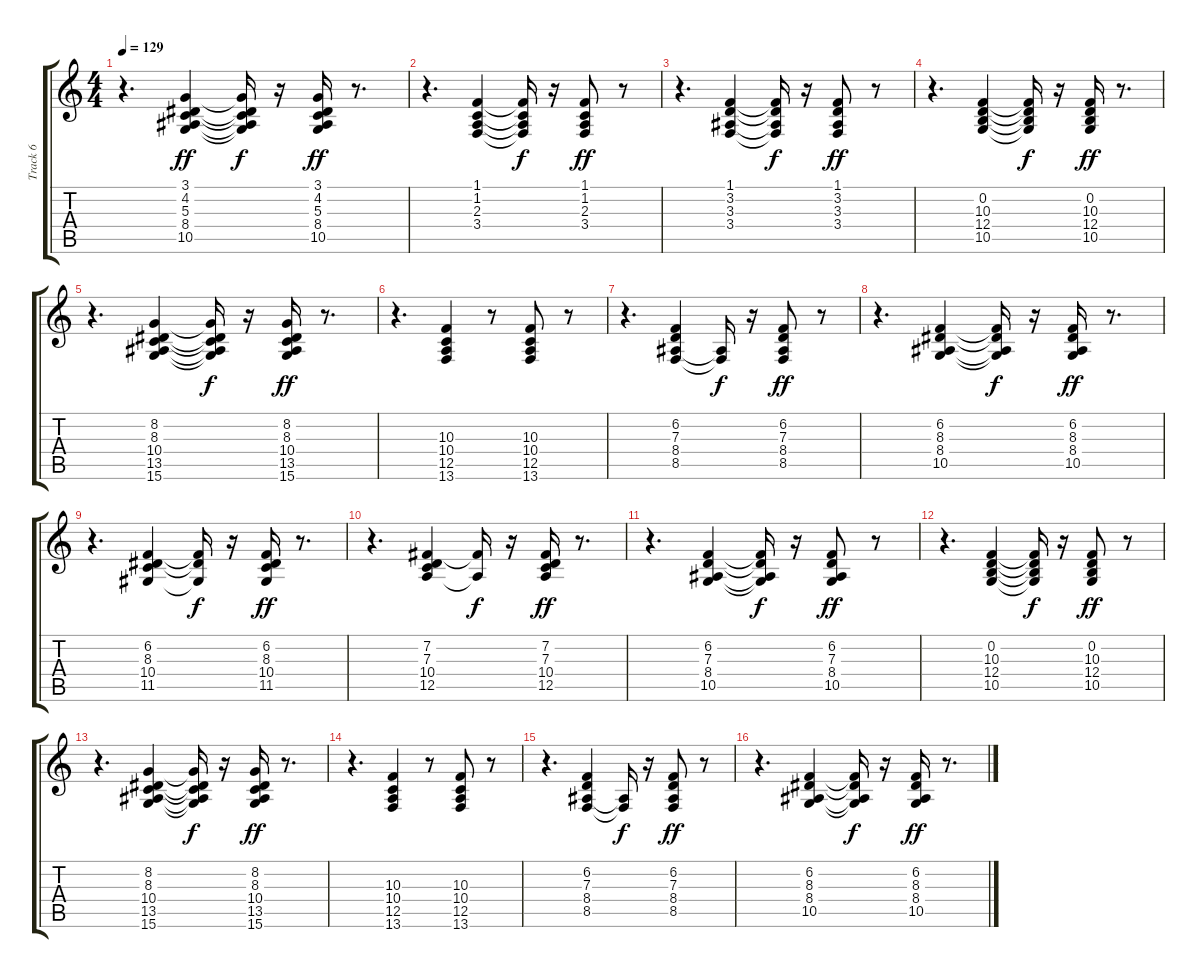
\track ("Track 6" "Track 6") {instrument synthbrass1}
\staff {score tabs}
\tuning (E4 B3 G3 D3 A2 E2) {hide}
\ts (4 4)
\tempo 129
\clef g2
\ks c
r.4{d dy ff} (3.1 4.2 5.3 8.4 10.5).4 (3.1{t} 4.2{t} 5.3{t} 8.4{t} 10.5{t}).16{dy f} r.16 (3.1 4.2 5.3 8.4 10.5).16{dy ff} r.8{d} |
r.4{d} (1.1 1.2 2.3 3.4).4 (1.1{t} 1.2{t} 2.3{t} 3.4{t}).16{dy f} r.16 (1.1 1.2 2.3 3.4).8{dy ff} r.8 |
r.4{d} (1.1 3.2 3.3 3.4).4 (1.1{t} 3.2{t} 3.3{t} 3.4{t}).16{dy f} r.16 (1.1 3.2 3.3 3.4).8{dy ff} r.8 |
r.4{d} (0.2 10.3 12.4 10.5).4 (0.2{t} 10.3{t} 12.4{t} 10.5{t}).16{dy f} r.16 (0.2 10.3 12.4 10.5).16{dy ff} r.8{d} |
r.4{d} (8.2 8.3 10.4 13.5 15.6).4 (8.2{t} 8.3{t} 10.4{t} 13.5{t} 15.6{t}).16{dy f} r.16 (8.2 8.3 10.4 13.5 15.6).16{dy ff} r.8{d} |
r.4{d} (10.3 10.4 12.5 13.6).4 r.8 (10.3 10.4 12.5 13.6).8 r.8 |
r.4{d} (6.2 7.3 8.4 8.5).4 (8.4{t} 8.5{t}).16{dy f} r.16 (6.2 7.3 8.4 8.5).8{dy ff} r.8 |
r.4{d} (6.2 8.3 8.4 10.5).4 (6.2{t} 8.3{t} 8.4{t} 10.5{t}).16{dy f} r.16 (6.2 8.3 8.4 10.5).16{dy ff} r.8{d} |
r.4{d} (6.2 8.3 10.4 11.5).4 (6.2{t} 8.3{t} 11.5{t}).16{dy f} r.16 (6.2 8.3 10.4 11.5).16{dy ff} r.8{d} |
r.4{d} (7.2 7.3 10.4 12.5).4 (7.2{t} 12.5{t}).16{dy f} r.16 (7.2 7.3 10.4 12.5).16{dy ff} r.8{d} |
r.4{d} (6.2 7.3 8.4 10.5).4 (6.2{t} 7.3{t} 8.4{t} 10.5{t}).16{dy f} r.16 (6.2 7.3 8.4 10.5).8{dy ff} r.8 |
r.4{d} (0.2 10.3 12.4 10.5).4 (0.2{t} 10.3{t} 12.4{t} 10.5{t}).16{dy f} r.16 (0.2 10.3 12.4 10.5).8{dy ff} r.8 |
r.4{d} (8.2 8.3 10.4 13.5 15.6).4 (8.2{t} 8.3{t} 10.4{t} 13.5{t} 15.6{t}).16{dy f} r.16 (8.2 8.3 10.4 13.5 15.6).16{dy ff} r.8{d} |
r.4{d} (10.3 10.4 12.5 13.6).4 r.8 (10.3 10.4 12.5 13.6).8 r.8 |
r.4{d} (6.2 7.3 8.4 8.5).4 (8.4{t} 8.5{t}).16{dy f} r.16 (6.2 7.3 8.4 8.5).8{dy ff} r.8 |
r.4{d} (6.2 8.3 8.4 10.5).4 (6.2{t} 8.3{t} 8.4{t} 10.5{t}).16{dy f} r.16 (6.2 8.3 8.4 10.5).16{dy ff} r.8{d}
